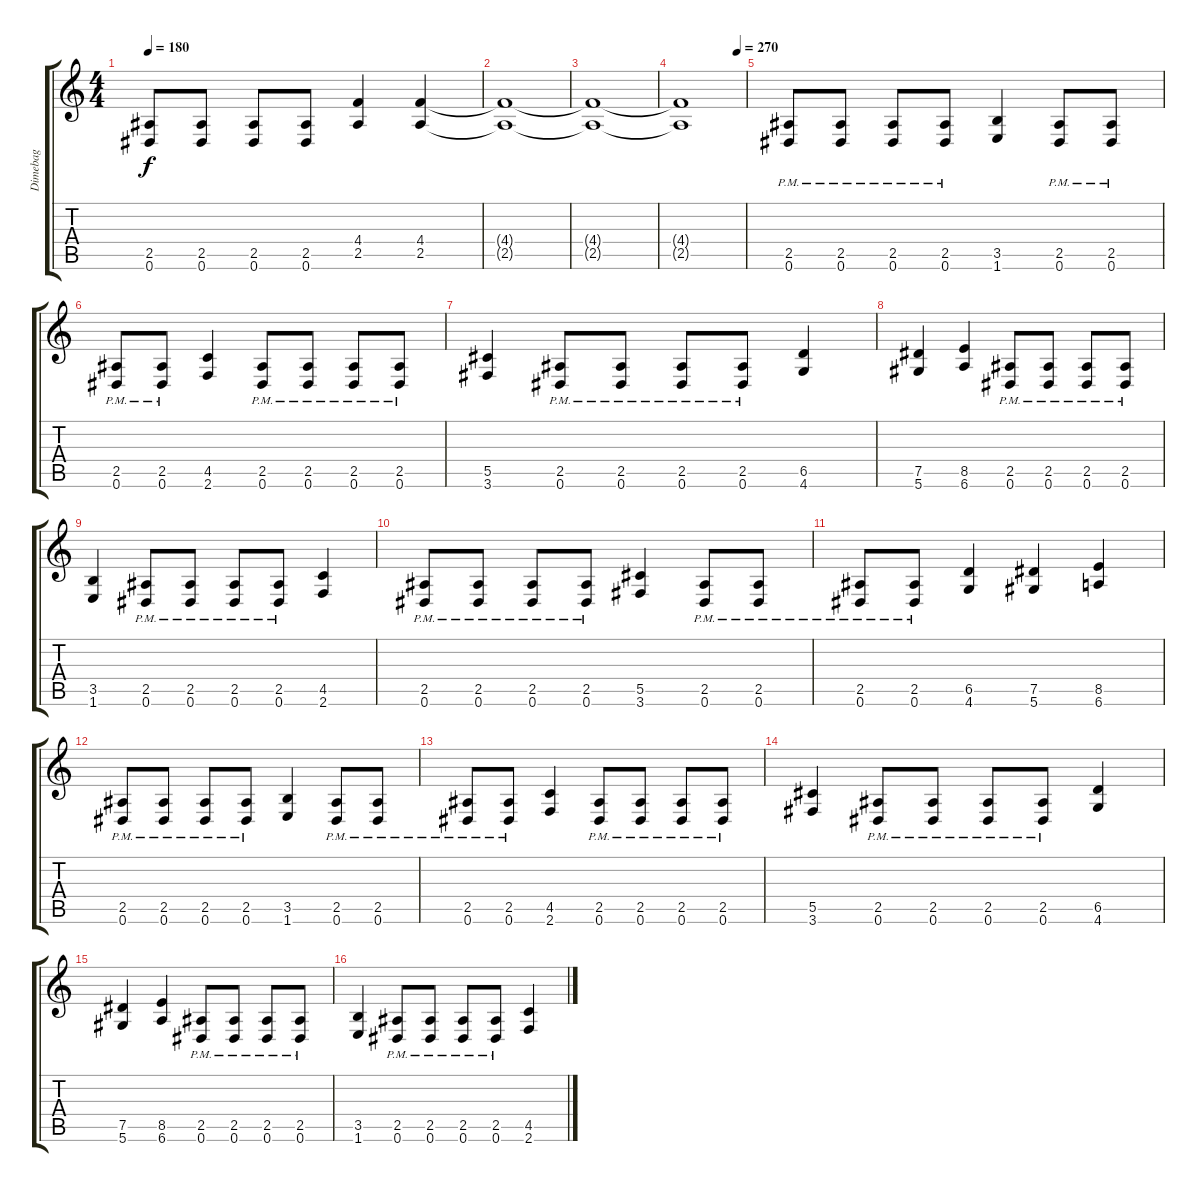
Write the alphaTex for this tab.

\track ("Dimebag" "Dimebag") {instrument distortionguitar}
\staff {score tabs}
\tuning (Eb4 Bb3 Gb3 Db3 Ab2 Eb2) {hide}
\ts (4 4)
\tempo 180
\clef g2
\ks c
(2.5 0.6).8{dy f} (2.5 0.6).8 (2.5 0.6).8 (2.5 0.6).8 (4.4 2.5).4 (4.4 2.5).4 |
(4.4{t} 2.5{t}).1 |
(4.4{t} 2.5{t}).1 |
\tempo (270 0.875)
(4.4{t} 2.5{t}).1 |
(2.5{pm} 0.6).8 (2.5{pm} 0.6).8 (2.5{pm} 0.6).8 (2.5{pm} 0.6).8 (3.5 1.6).4 (2.5{pm} 0.6).8 (2.5{pm} 0.6).8 |
(2.5{pm} 0.6).8 (2.5{pm} 0.6).8 (4.5 2.6).4 (2.5{pm} 0.6).8 (2.5{pm} 0.6).8 (2.5{pm} 0.6).8 (2.5{pm} 0.6).8 |
(5.5 3.6).4 (2.5{pm} 0.6).8 (2.5{pm} 0.6).8 (2.5{pm} 0.6).8 (2.5{pm} 0.6).8 (6.5 4.6).4 |
(7.5 5.6).4 (8.5 6.6).4 (2.5{pm} 0.6).8 (2.5{pm} 0.6).8 (2.5{pm} 0.6).8 (2.5{pm} 0.6).8 |
(3.5 1.6).4 (2.5{pm} 0.6).8 (2.5{pm} 0.6).8 (2.5{pm} 0.6).8 (2.5{pm} 0.6).8 (4.5 2.6).4 |
(2.5{pm} 0.6).8 (2.5{pm} 0.6).8 (2.5{pm} 0.6).8 (2.5{pm} 0.6).8 (5.5 3.6).4 (2.5{pm} 0.6).8 (2.5{pm} 0.6).8 |
(2.5{pm} 0.6).8 (2.5{pm} 0.6).8 (6.5 4.6).4 (7.5 5.6).4 (8.5 6.6).4 |
(2.5{pm} 0.6).8 (2.5{pm} 0.6).8 (2.5{pm} 0.6).8 (2.5{pm} 0.6).8 (3.5 1.6).4 (2.5{pm} 0.6).8 (2.5{pm} 0.6).8 |
(2.5{pm} 0.6).8 (2.5{pm} 0.6).8 (4.5 2.6).4 (2.5{pm} 0.6).8 (2.5{pm} 0.6).8 (2.5{pm} 0.6).8 (2.5{pm} 0.6).8 |
(5.5 3.6).4 (2.5{pm} 0.6).8 (2.5{pm} 0.6).8 (2.5{pm} 0.6).8 (2.5{pm} 0.6).8 (6.5 4.6).4 |
(7.5 5.6).4 (8.5 6.6).4 (2.5{pm} 0.6).8 (2.5{pm} 0.6).8 (2.5{pm} 0.6).8 (2.5{pm} 0.6).8 |
(3.5 1.6).4 (2.5{pm} 0.6).8 (2.5{pm} 0.6).8 (2.5{pm} 0.6).8 (2.5{pm} 0.6).8 (4.5 2.6).4
